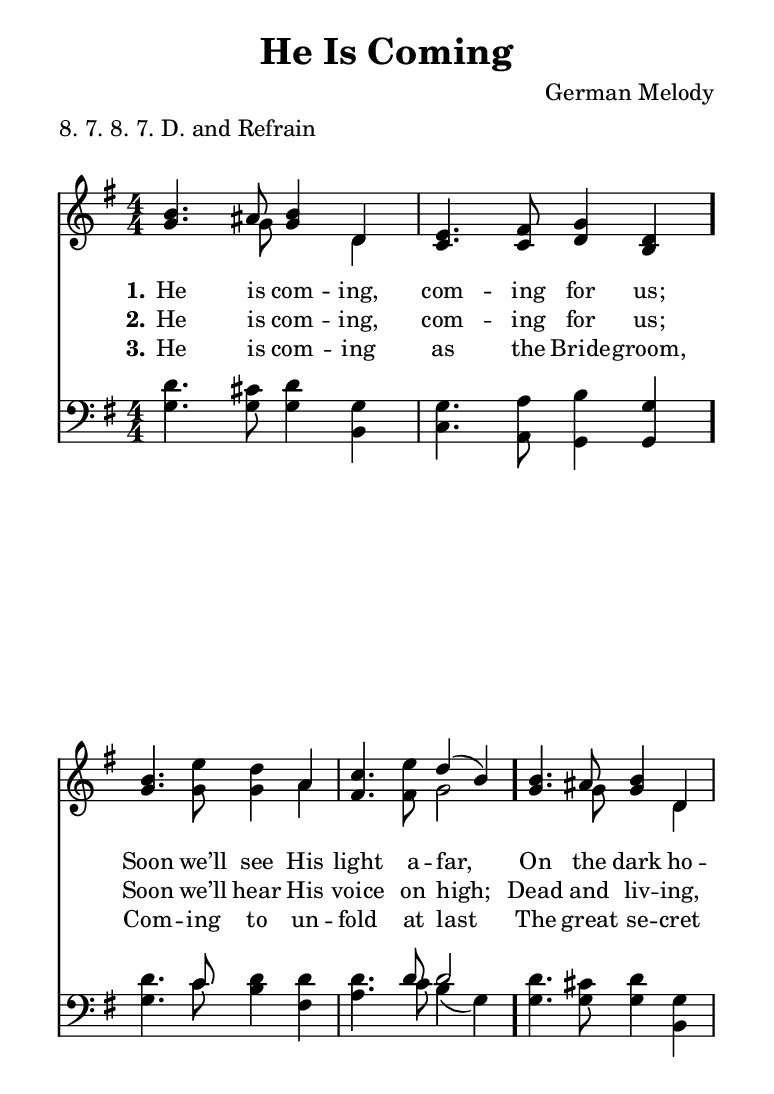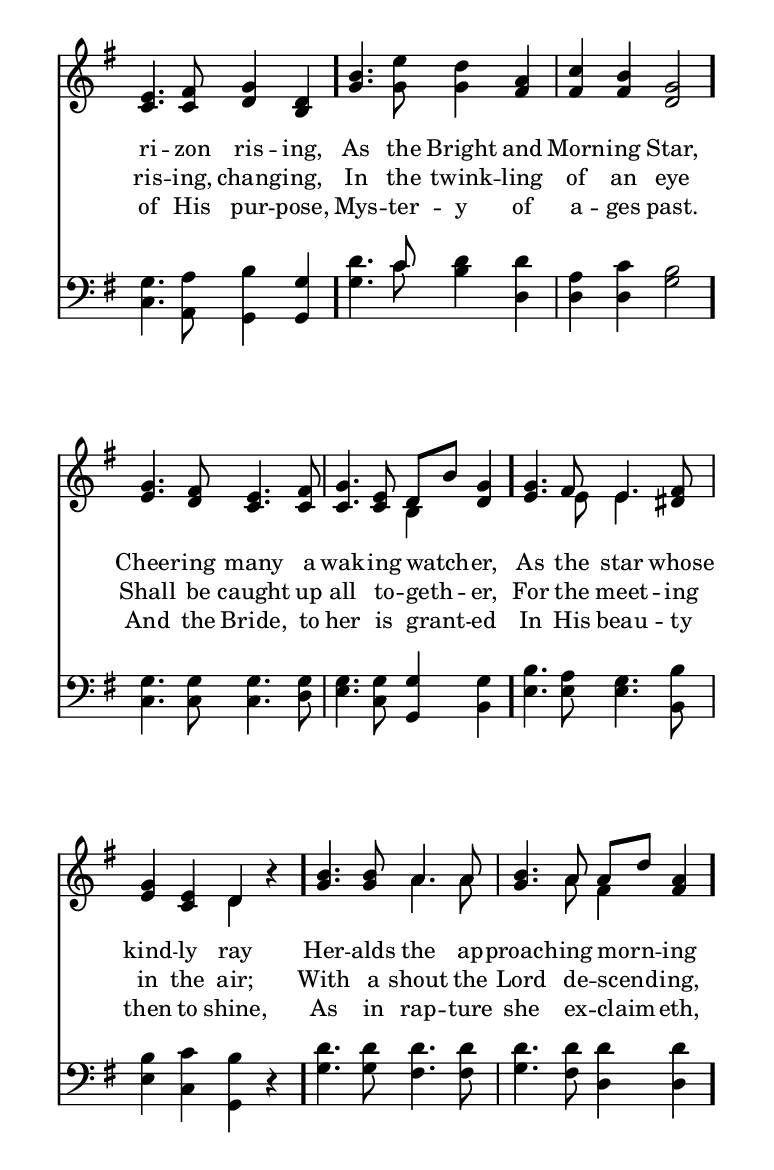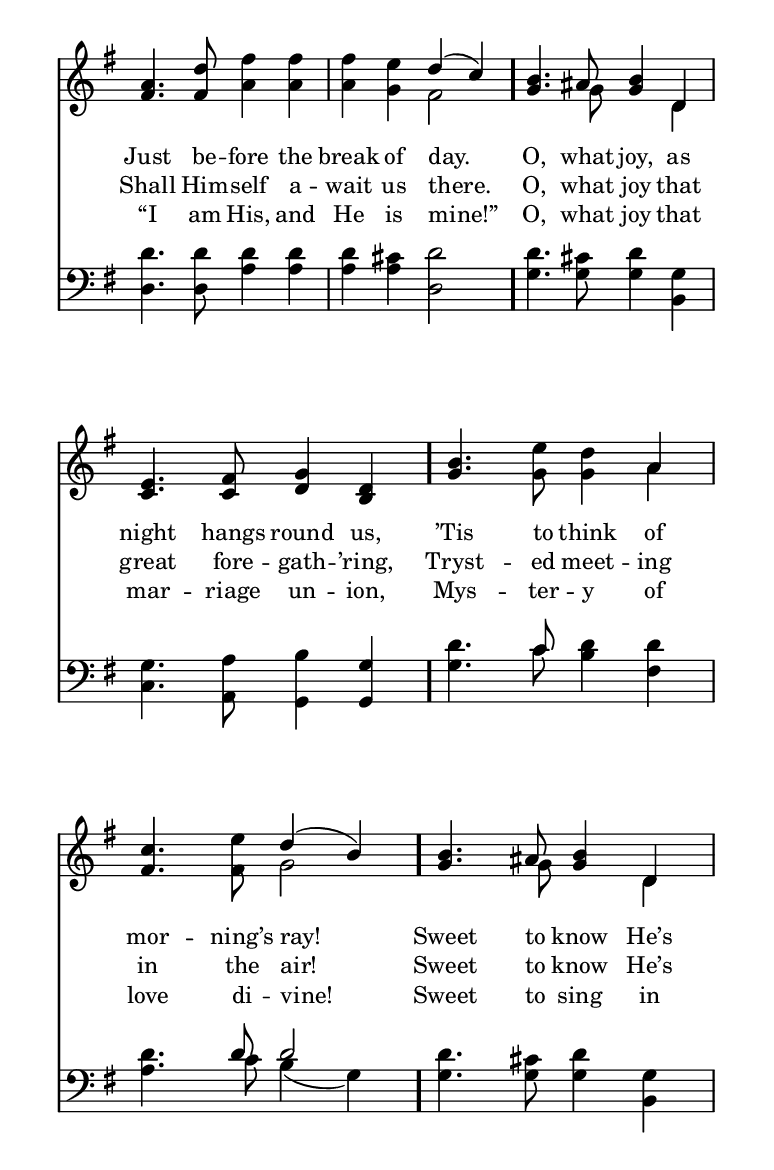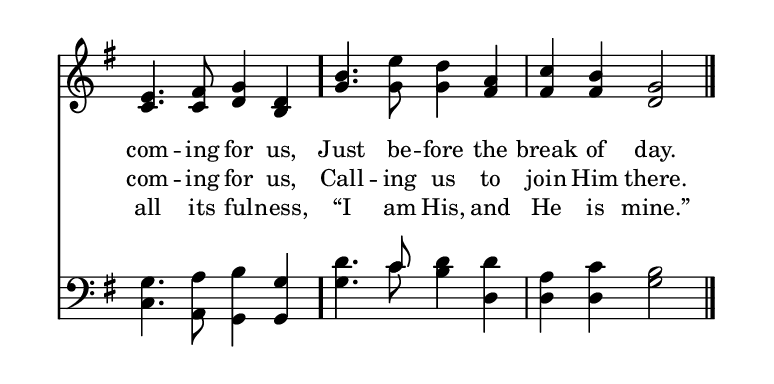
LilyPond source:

\include "common/global.ily"
\paper {
  \include "common/paper.ily"
  systems-per-page = #(cond (is-eogsized 4) (#t #f))
  ragged-last-bottom = ##t
}

\header{
  hymnnumber = "218"
  title = "He Is Coming"
  tunename = ""
  meter = "8. 7. 8. 7. D. and Refrain"
  poet = ""
  composer = "German Melody"
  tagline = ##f
}

global = {
  \include "common/overrides.ily"
  \override Staff.TimeSignature.style = #'numbered
  \time 4/4
  \override Score.MetronomeMark.transparent = ##t % hide all fermata changes too
  \tempo 4=110
  \key g \major
  \autoBeamOff
}

notesSoprano = {
\global
\relative c'' {

  b4. ais8 b4 d, | e4. fis8 g4 d |
  b'4. e8 d4 a | c4. e8 d4( b) |
  b4. ais8 b4 d, | e4. fis8 g4 d |
  b'4. e8 d4 a | c b g2

  g4. fis8 e4. fis8 | g4. e8 d8[ b'] g4 |
  g4. fis8 e4. fis8 | g4 e d r |
  b'4. b8 a4. a8 | b4. a8 a8[ d] a4 |
  a4. d8 fis4 fis | fis e d( c) % !

  b4. ais8 b4 d, | e4. fis8 g4 d |
  b'4. e8 d4 a | c4. e8 d4( b) |
  b4. ais8 b4 d, | e4. fis8 g4 d |
  b'4. e8 d4 a | c b g2 |

  \bar "|."

}
}

notesAlto = {
\global
\relative e' {

  g4. g8 g4 d | c4. c8 d4 b |
  g'4. g8 g4 a | fis4. fis8 g2 |
  g4. g8 g4 d | c4. c8 d4 b |
  g'4. g8 g4 fis | fis fis d2 |

  e4. d8 c4. c8 | c4. c8 b4 d |
  e4. e8 e4. dis8 | e4 c d r |
  g4. g8 a4. a8 | g4. a8 fis4 fis |
  fis4. fis8 a4 a | a g fis2 |

  g4. g8 g4 d | c4. c8 d4 b |
  g'4. g8 g4 a | fis4. fis8 g2 |
  g4. g8 g4 d | c4. c8 d4 b |
  g'4. g8 g4 fis | fis fis d2 |

}
}

notesTenor = {
\global
\relative a {

  d4. cis8 d4 g, | g4. a8 b4 g |
  d'4. c8 d4 d | d4. d8 d2 |
  d4. cis8 d4 g, | g4. a8 b4 g |
  d'4. c8 d4 d | a4 c b2 |

  g4. g8 g4. g8 | g4. g8 g4 g |
  b4. a8 g4. b8 | b4 c b r |
  d4. d8 d4. d8 | d4. d8 d4 d |
  d4. d8 d4 d | d cis d2 |

  d4. cis8 d4 g, | g4. a8 b4 g |
  d'4. c8 d4 d | d4. d8 d2 |
  d4. cis8 d4 g, | g4. a8 b4 g |
  d'4. c8 d4 d | a4 c b2 |

}
}

notesBass = {
\global
\relative f {

  g4. g8 g4 b, | c4. a8 g4 g |
  g'4. c8 b4 fis | a4. c8 b4( g) |
  g4. g8 g4 b, | c4. a8 g4 g |
  g'4. c8 b4 d, | d d g2 |

  c,4. c8 c4. d8 | e4. c8 g4 b |
  e4. e8 e4. b8 | e4 c g r |
  g'4. g8 fis4. fis8 | g4. fis8 d4 d |
  d4. d8 a'4 a | a a d,2 |

  g4. g8 g4 b, | c4. a8 g4 g |
  g'4. c8 b4 fis | a4. c8 b4( g) |
  g4. g8 g4 b, | c4. a8 g4 g |
  g'4. c8 b4 d, | d d g2 |

}
}

wordsA = \lyricmode {
\set stanza = "1."

He is com -- ing, com -- ing for us; \bar "."
Soon we’ll see His light a -- far, \bar "."
On the dark ho -- ri -- zon ris -- ing, \bar "."
As the Bright and Morn -- ing Star, \bar "."
Cheer -- ing many a wak -- ing watch -- er, \bar "."
As the star whose kind -- ly ray \bar "."
Her -- alds the ap -- proach -- ing morn -- ing \bar "."
Just be -- fore the break of day. \bar "."
O, what joy, as night hangs round us, \bar "."
’Tis to think of mor -- ning’s ray! \bar "."
Sweet to know He’s com -- ing for us, \bar "."
Just be -- fore the break of day. \bar "."

}

wordsB = \lyricmode {
\set stanza = "2."

He is com -- ing, com -- ing for us;
Soon we’ll hear His voice on high;
Dead and liv -- ing, ris -- ing, chang -- ing,
In the twink -- ling of an eye
Shall be caught up all to -- geth -- er,
For the meet -- ing in the air;
With a shout the Lord de -- scend -- ing,
Shall Him -- self a -- wait us there.
O, what joy that great fore -- gath -- ’ring,
Tryst -- ed meet -- ing in the air!
Sweet to know He’s com -- ing for us,
Call -- ing us to join Him there.

}

wordsC = \lyricmode {
\set stanza = "3."

He is com -- ing as the Bride -- groom,
Com -- ing to un -- fold at last
The great se -- cret of His pur -- pose,
Mys -- ter -- y of a -- ges past.
And the Bride, to her is grant -- ed
In His beau -- ty then to shine,
As in rap -- ture she ex -- claim -- eth,
“I am His, and He is mine!”
O, what joy that mar -- riage un -- ion,
Mys -- ter -- y of love di -- vine!
Sweet to sing in all its ful -- ness,
“I am His, and He is mine.”

}

\score {
  \context ChoirStaff <<
    \context Staff = upper <<
      \set ChoirStaff.systemStartDelimiter = #'SystemStartBar
      \set ChoirStaff.printPartCombineTexts = ##f
      \partcombine #'(2 . 9) \notesSoprano \notesAlto
      \context NullVoice = sopranos { \voiceOne << \notesSoprano >> }
      \context NullVoice = altos { \voiceTwo << \notesAlto >> }
      \context Lyrics = one   \lyricsto sopranos \wordsA
      \context Lyrics = two   \lyricsto sopranos \wordsB
      \context Lyrics = three \lyricsto sopranos \wordsC
    >>
    \context Staff = men <<
      \clef bass
      \set ChoirStaff.printPartCombineTexts = ##f
      \partcombine #'(2 . 9) \notesTenor \notesBass
      \context NullVoice = tenors { \voiceOne << \notesTenor >> }
      \context NullVoice = basses { \voiceTwo << \notesBass >> }
    >>
  >>
  \layout {
    \include "common/layout.ily"
  }
  \midi{
    \include "common/midi.ily"
  }
}

\version "2.19.49"  % necessary for upgrading to future LilyPond versions.

% vi:set et ts=2 sw=2 ai nocindent syntax=lilypond:
